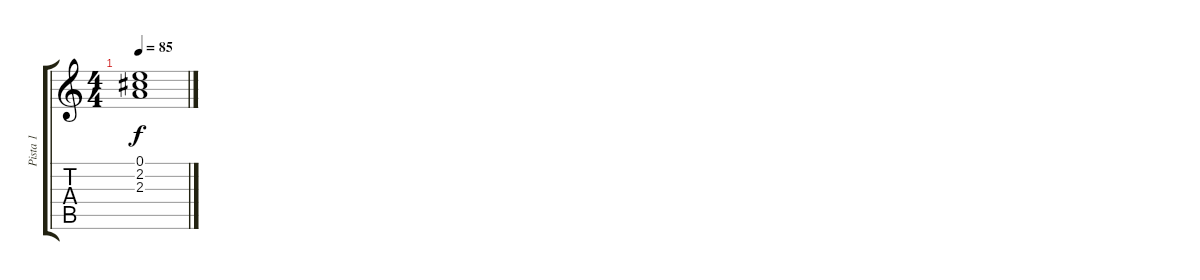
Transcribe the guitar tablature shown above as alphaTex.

\track ("Pista 1" "Pista 1") {instrument acousticguitarsteel}
\staff {score tabs}
\tuning (E4 B3 G3 D3 A2 E2) {hide}
\ts (4 4)
\tempo 85
\clef g2
\ks c
(0.1 2.2 2.3).1{dy f}
